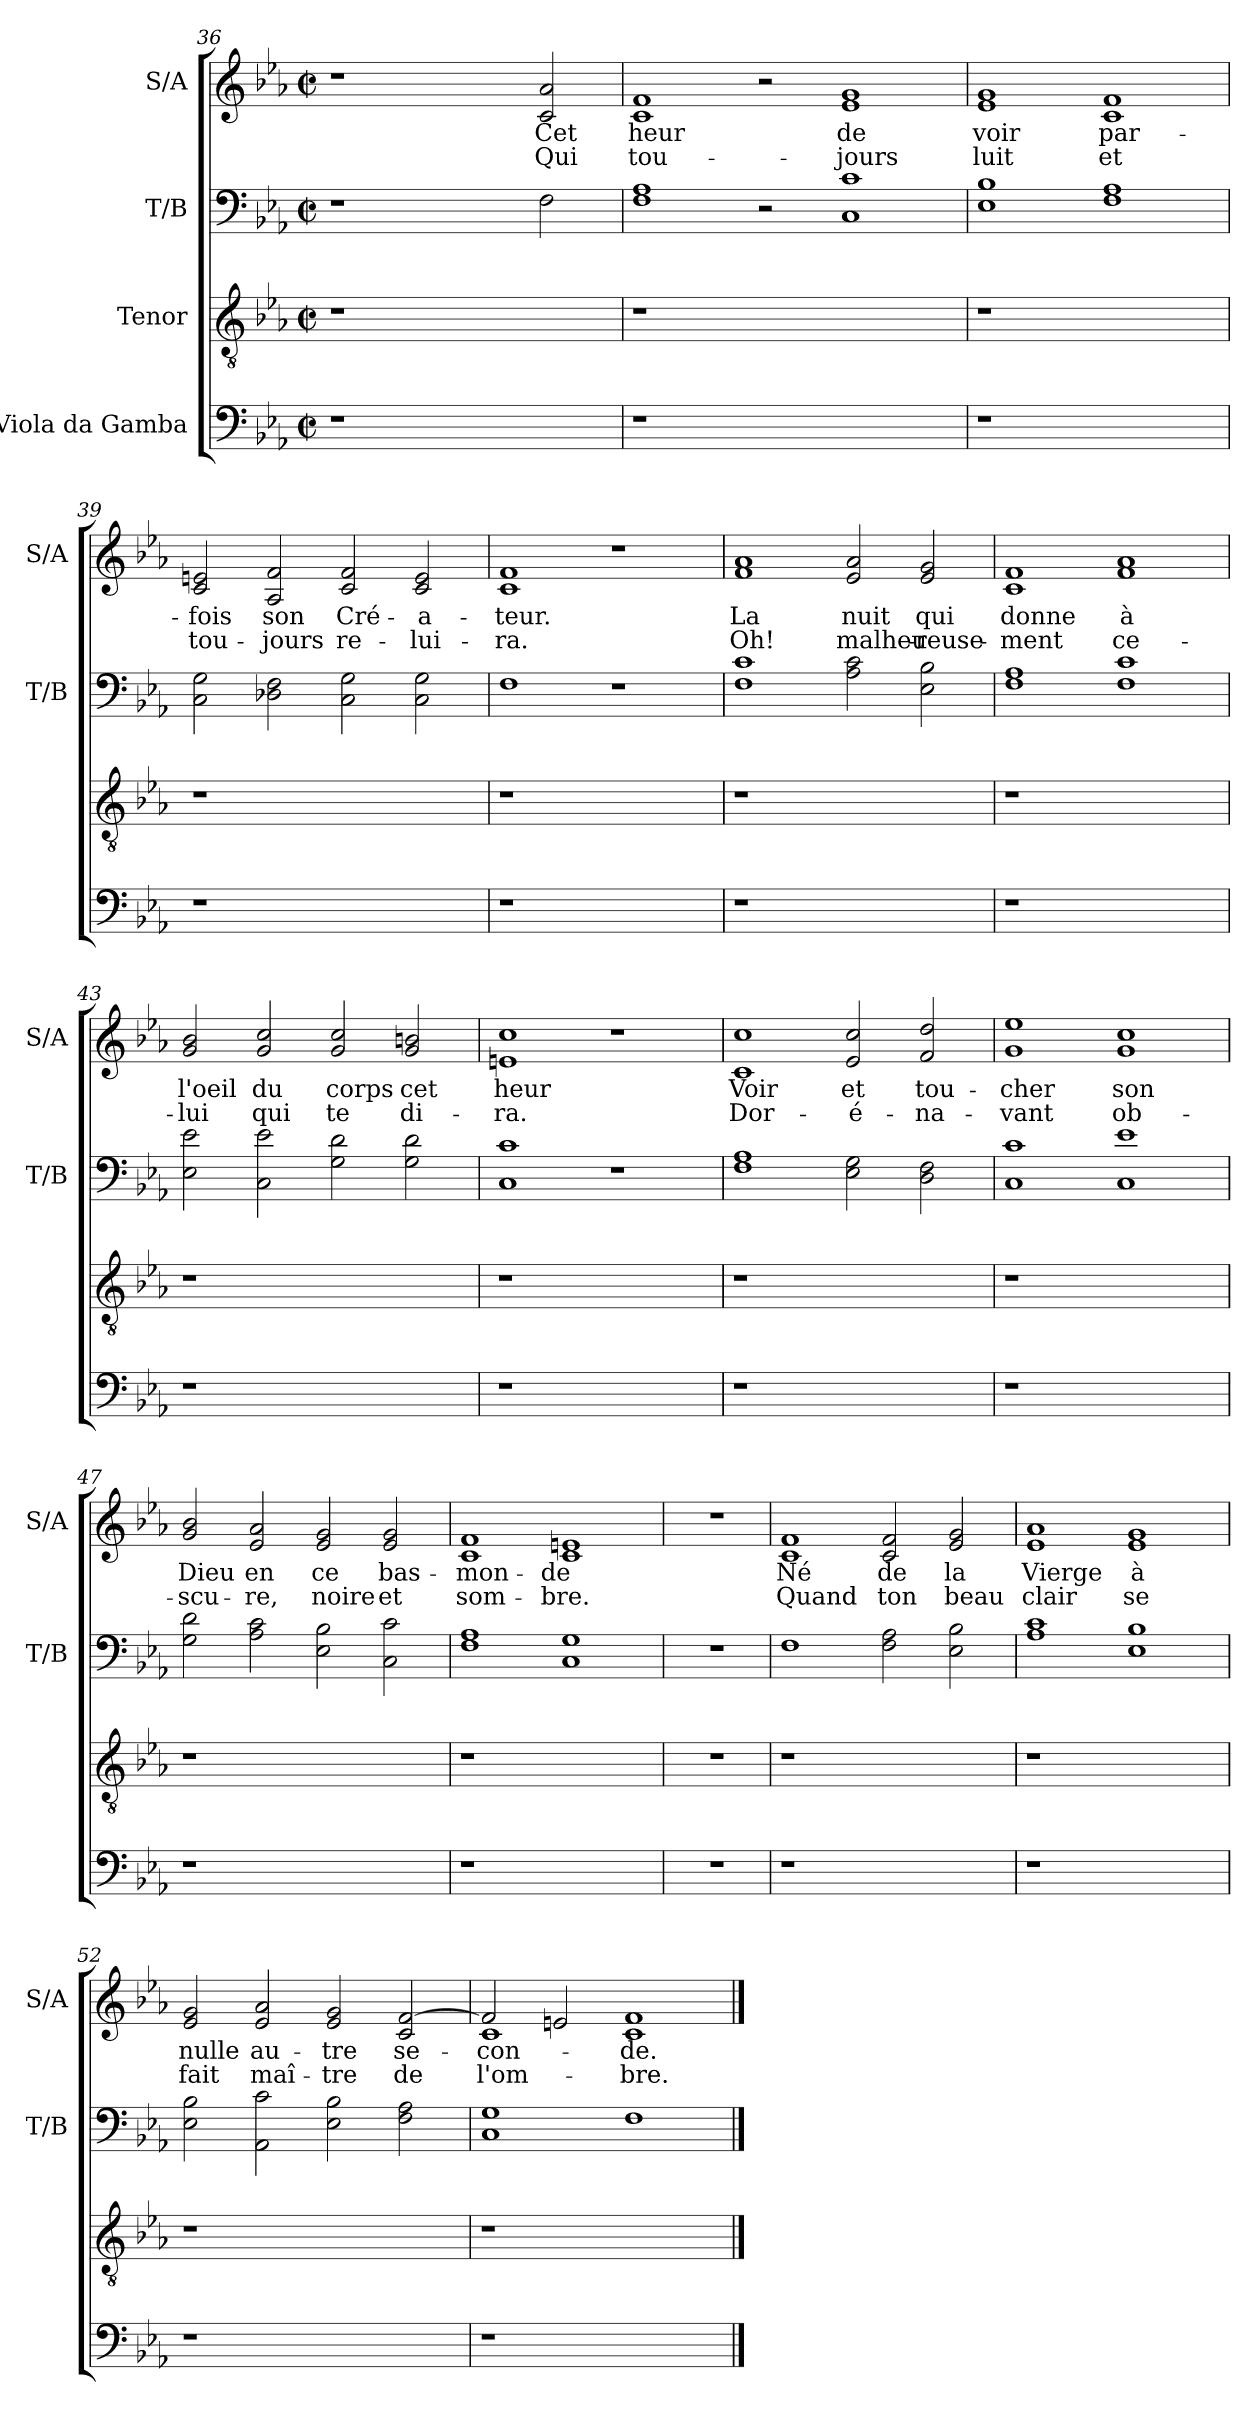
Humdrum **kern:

**kern	**kern	**kern	**kern	**text	**text
*part4	*part3	*part2	*part1	*part1	*part1
*staff4	*staff3	*staff2	*staff1	*staff1	*staff1
*I"Viola da Gamba	*I"Tenor	*I"T/B	*I"S/A	*	*
*	*	*I'T/B	*I'S/A	*	*
*clefF4	*clefGv2	*clefF4	*clefG2	*	*
*k[b-e-a-]	*k[b-e-a-]	*k[b-e-a-]	*k[b-e-a-]	*	*
*c:	*c:	*c:	*c:	*	*
*M2/2	*M2/2	*M2/2	*M2/2	*	*
*met(c|)	*met(c|)	*met(c|)	*met(c|)	*	*
=36	=36	=36	=36	=36	=36
1r	1r	1r	1r	.	.
1ryy	1ryy	2ryy	2ryy	.	.
!	!	!	!	!LO:LY:b	!LO:LY:b
.	.	2F\	2c/ 2a-/	Cet	Qui
=37	=37	=37	=37	=37	=37
!	!	!	!	!LO:LY:b	!LO:LY:b
1r	1r	1F 1A-	1c 1f	heur	tou-
1.ryy	1.ryy	2r	2r	.	.
!	!	!	!	!LO:LY:b	!LO:LY:b
.	.	1C 1c	1e- 1g	de	-jours
!!LO:LB:g=z
=38	=38	=38	=38	=38	=38
!	!	!	!	!LO:LY:b	!LO:LY:b
1r	1r	1E- 1B-	1e- 1g	voir	luit
!	!	!	!	!LO:LY:b	!LO:LY:b
1ryy	1ryy	1F 1A-	1c 1f	par-	et
=39	=39	=39	=39	=39	=39
!	!	!	!	!LO:LY:b	!LO:LY:b
1r	1r	2C\ 2G\	2c/ 2en/	-fois	tou-
!	!	!	!	!LO:LY:b	!LO:LY:b
.	.	2D-X\ 2F\	2A-/ 2f/	son	-jours
!	!	!	!	!LO:LY:b	!LO:LY:b
1ryy	1ryy	2C\ 2G\	2c/ 2f/	Cré-	re-
!	!	!	!	!LO:LY:b	!LO:LY:b
.	.	2C\ 2G\	2c/ 2e/	-a-	-lui-
=40	=40	=40	=40	=40	=40
!	!	!	!	!LO:LY:b	!LO:LY:b
1r	1r	1F	1c 1f	-teur.	-ra.
1ryy	1ryy	1r	1r	.	.
!!LO:PB:g=z
=41	=41	=41	=41	=41	=41
!	!	!	!	!LO:LY:b	!LO:LY:b
1r	1r	1F 1c	1f 1a-	La	Oh!
!	!	!	!	!LO:LY:b	!LO:LY:b
1ryy	1ryy	2A-\ 2c\	2e-/ 2a-/	nuit	malheu-
!	!	!	!	!LO:LY:b	!LO:LY:b
.	.	2E-\ 2B-\	2e-/ 2g/	qui	-reuse-
=42	=42	=42	=42	=42	=42
!	!	!	!	!LO:LY:b	!LO:LY:b
1r	1r	1F 1A-	1c 1f	donne	-ment
!	!	!	!	!LO:LY:b	!LO:LY:b
1ryy	1ryy	1F 1c	1f 1a-	à	ce-
=43	=43	=43	=43	=43	=43
!	!	!	!	!LO:LY:b	!LO:LY:b
1r	1r	2E-\ 2e-\	2g/ 2b-/	l'oeil	-lui
!	!	!	!	!LO:LY:b	!LO:LY:b
.	.	2C\ 2e-\	2g/ 2cc/	du	qui
!	!	!	!	!LO:LY:b	!LO:LY:b
1ryy	1ryy	2G\ 2d\	2g/ 2cc/	corps	te
!	!	!	!	!LO:LY:b	!LO:LY:b
.	.	2G\ 2d\	2g/ 2bn/	cet	di-
=44	=44	=44	=44	=44	=44
!	!	!	!	!LO:LY:b	!LO:LY:b
1r	1r	1C 1c	1en 1cc	heur	-ra.
1ryy	1ryy	1r	1r	.	.
!!LO:LB:g=z
=45	=45	=45	=45	=45	=45
!	!	!	!	!LO:LY:b	!LO:LY:b
1r	1r	1F 1A-	1c 1cc	Voir	Dor-
!	!	!	!	!LO:LY:b	!LO:LY:b
1ryy	1ryy	2E-\ 2G\	2e-/ 2cc/	et	-é-
!	!	!	!	!LO:LY:b	!LO:LY:b
.	.	2D\ 2F\	2f/ 2dd/	tou-	-na-
=46	=46	=46	=46	=46	=46
!	!	!	!	!LO:LY:b	!LO:LY:b
1r	1r	1C 1c	1g 1ee-	-cher	-vant
!	!	!	!	!LO:LY:b	!LO:LY:b
1ryy	1ryy	1C 1e-	1g 1cc	son	ob-
=47	=47	=47	=47	=47	=47
!	!	!	!	!LO:LY:b	!LO:LY:b
1r	1r	2G\ 2d\	2g/ 2b-/	Dieu	-scu-
!	!	!	!	!LO:LY:b	!LO:LY:b
.	.	2A-\ 2c\	2e-/ 2a-/	en	-re,
!	!	!	!	!LO:LY:b	!LO:LY:b
1ryy	1ryy	2E-\ 2B-\	2e-/ 2g/	ce	noire
!	!	!	!	!LO:LY:b	!LO:LY:b
.	.	2C\ 2c\	2e-/ 2g/	bas-	et
=48	=48	=48	=48	=48	=48
!	!	!	!	!LO:LY:b	!LO:LY:b
1r	1r	1F 1A-	1c 1f	-mon-	som-
!	!	!	!	!LO:LY:b	!LO:LY:b
1ryy	1ryy	1C 1G	1c 1en	-de	-bre.
=49	=49	=49	=49	=49	=49
1r	1r	1r	1r	.	.
!!LO:LB:g=z
=50	=50	=50	=50	=50	=50
!	!	!	!	!LO:LY:b	!LO:LY:b
1r	1r	1F	1c 1f	Né	Quand
!	!	!	!	!LO:LY:b	!LO:LY:b
1ryy	1ryy	2F\ 2A-\	2c/ 2f/	de	ton
!	!	!	!	!LO:LY:b	!LO:LY:b
.	.	2E-\ 2B-\	2e-/ 2g/	la	beau
=51	=51	=51	=51	=51	=51
!	!	!	!	!LO:LY:b	!LO:LY:b
1r	1r	1A- 1c	1e- 1a-	Vierge	clair
!	!	!	!	!LO:LY:b	!LO:LY:b
1ryy	1ryy	1E- 1B-	1e- 1g	à	se
=52	=52	=52	=52	=52	=52
!	!	!	!	!LO:LY:b	!LO:LY:b
1r	1r	2E-\ 2B-\	2e-/ 2g/	nulle	fait
!	!	!	!	!LO:LY:b	!LO:LY:b
.	.	2AA-\ 2c\	2e-/ 2a-/	au-	maî-
!	!	!	!	!LO:LY:b	!LO:LY:b
1ryy	1ryy	2E-\ 2B-\	2e-/ 2g/	-tre	-tre
!	!	!	!	!LO:LY:b	!LO:LY:b
.	.	2F\ 2A-\	2c/ [2f/	se-	de
=53	=53	=53	=53	=53	=53
!	!	!	!	!LO:LY:b	!LO:LY:b
*	*	*	*^	*	*
1r	1r	1C 1G	2f/]	1c	-con-	l'om-
.	.	.	2en/	.	.	.
!	!	!	!	!	!LO:LY:b	!LO:LY:b
1ryy	1ryy	1F	1f	1c	-de.	-bre.
*	*	*	*v	*v	*	*
==	==	==	==	==	==
*-	*-	*-	*-	*-	*-
